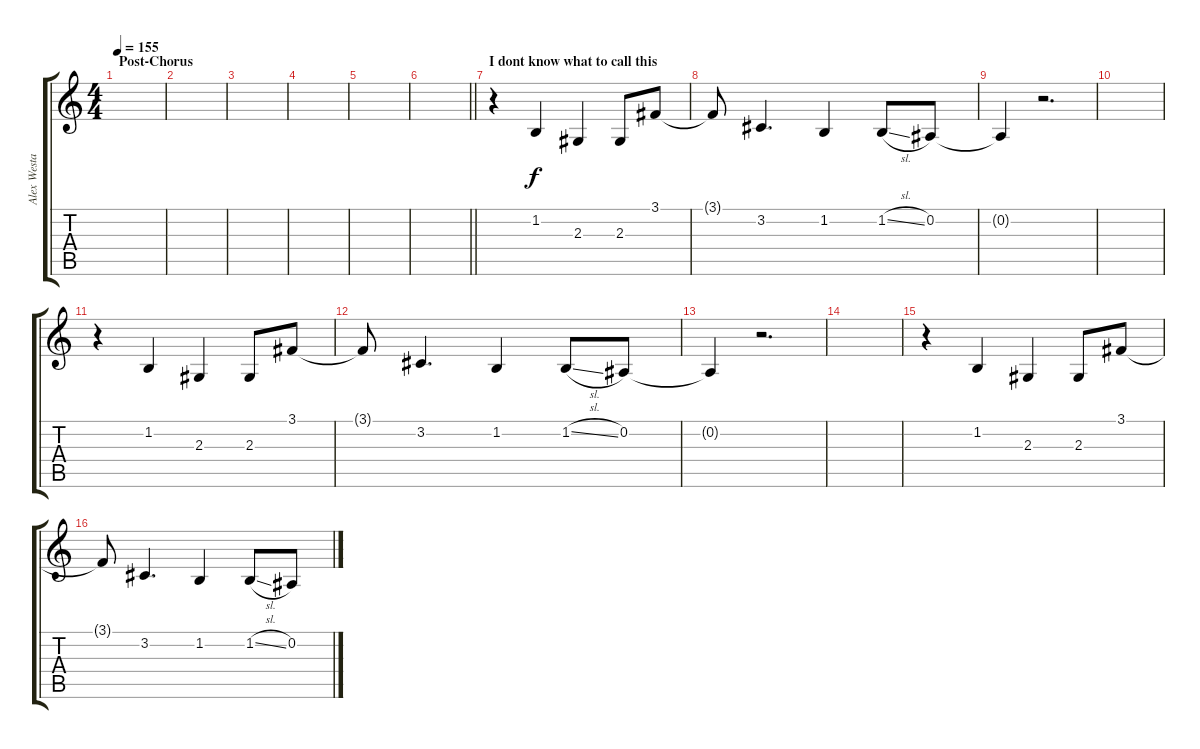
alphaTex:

\track ("Alex Westaway" "Alex Westa") {instrument altosax}
\staff {score tabs}
\tuning (Eb4 Bb3 Gb3 Db3 Ab2 Db2) {hide}
\ts (4 4)
\section ("" "Post-Chorus")
\tempo 155
\clef g2
\ks c
|
|
|
|
|
\barLineRight lightlight
|
\section ("" "I dont know what to call this")
r.4 1.2.4 2.3.4 2.3.8 3.1.8 |
3.1{t}.8 3.2.4{d} 1.2.4 1.2{sl}.8 0.2.8 |
0.2{t}.4 r.2{d} |
|
r.4 1.2.4 2.3.4 2.3.8 3.1.8 |
3.1{t}.8 3.2.4{d} 1.2.4 1.2{sl}.8 0.2.8 |
0.2{t}.4 r.2{d} |
|
r.4 1.2.4 2.3.4 2.3.8 3.1.8 |
3.1{t}.8 3.2.4{d} 1.2.4 1.2{sl}.8 0.2.8
